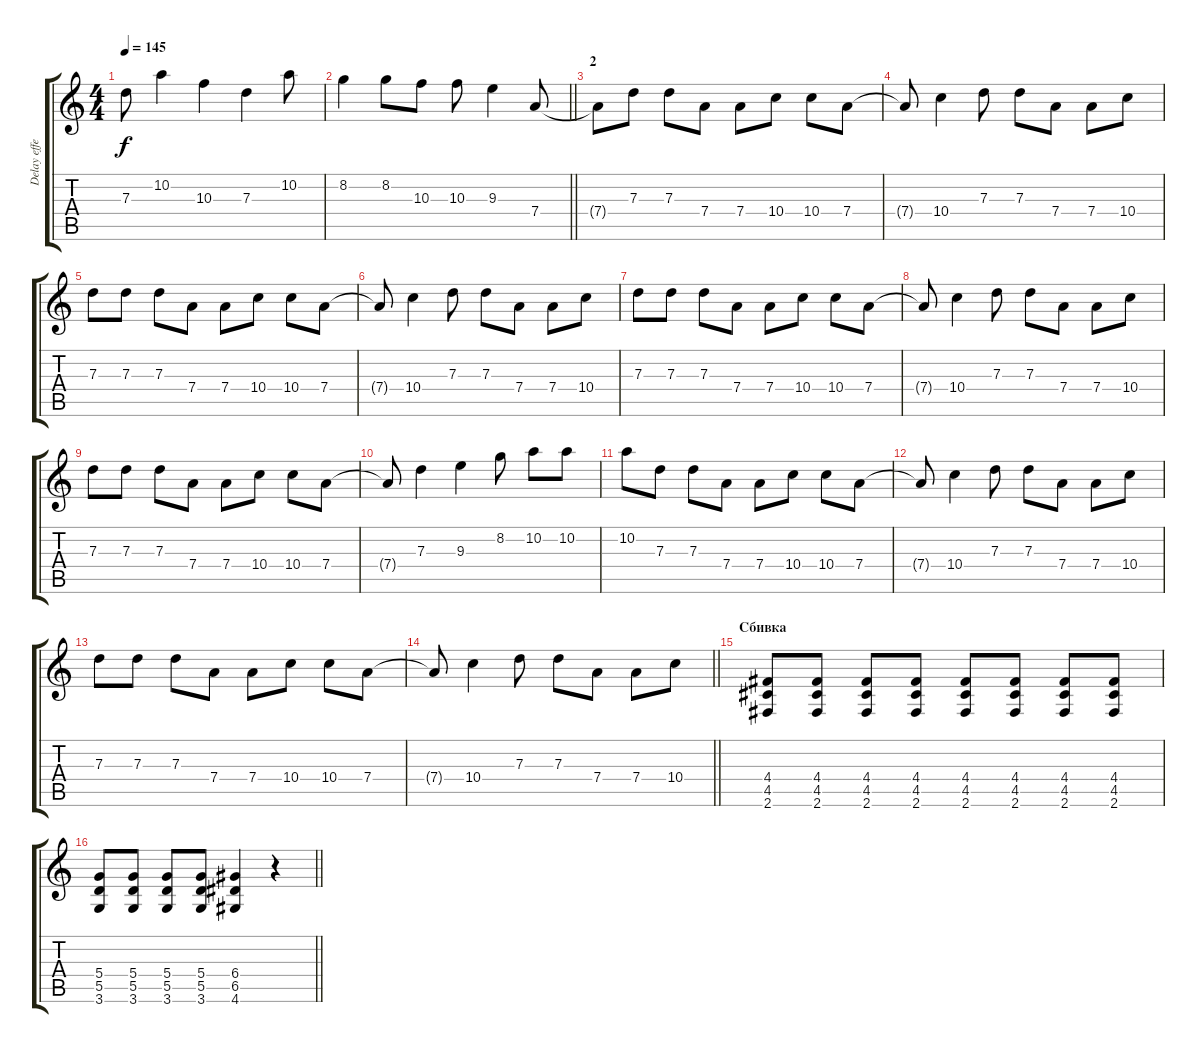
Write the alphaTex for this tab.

\track ("Delay effect" "Delay effe") {instrument distortionguitar}
\staff {score tabs}
\tuning (E4 B3 G3 D3 A2 E2) {hide}
\ts (4 4)
\tempo 145
\clef g2
\ks c
7.3{t}.8{dy f} 10.2.4 10.3.4 7.3.4 10.2.8 |
\barLineRight lightlight
8.2.4 8.2.8 10.3.8 10.3.8 9.3.4 7.4.8 |
\section ("" "2")
7.4{t}.8 7.3.8 7.3.8 7.4.8 7.4.8 10.4.8 10.4.8 7.4.8 |
7.4{t}.8 10.4.4 7.3.8 7.3.8 7.4.8 7.4.8 10.4.8 |
7.3.8 7.3.8 7.3.8 7.4.8 7.4.8 10.4.8 10.4.8 7.4.8 |
7.4{t}.8 10.4.4 7.3.8 7.3.8 7.4.8 7.4.8 10.4.8 |
7.3.8 7.3.8 7.3.8 7.4.8 7.4.8 10.4.8 10.4.8 7.4.8 |
7.4{t}.8 10.4.4 7.3.8 7.3.8 7.4.8 7.4.8 10.4.8 |
7.3.8 7.3.8 7.3.8 7.4.8 7.4.8 10.4.8 10.4.8 7.4.8 |
7.4{t}.8 7.3.4 9.3.4 8.2.8 10.2.8 10.2.8 |
10.2.8 7.3.8 7.3.8 7.4.8 7.4.8 10.4.8 10.4.8 7.4.8 |
7.4{t}.8 10.4.4 7.3.8 7.3.8 7.4.8 7.4.8 10.4.8 |
7.3.8 7.3.8 7.3.8 7.4.8 7.4.8 10.4.8 10.4.8 7.4.8 |
\barLineRight lightlight
7.4{t}.8 10.4.4 7.3.8 7.3.8 7.4.8 7.4.8 10.4.8 |
\section ("" "Сбивка")
(4.4 4.5 2.6).8 (4.4 4.5 2.6).8 (4.4 4.5 2.6).8 (4.4 4.5 2.6).8 (4.4 4.5 2.6).8 (4.4 4.5 2.6).8 (4.4 4.5 2.6).8 (4.4 4.5 2.6).8 |
\barLineRight lightlight
(5.4 5.5 3.6).8 (5.4 5.5 3.6).8 (5.4 5.5 3.6).8 (5.4 5.5 3.6).8 (6.4 6.5 4.6).4 r.4
